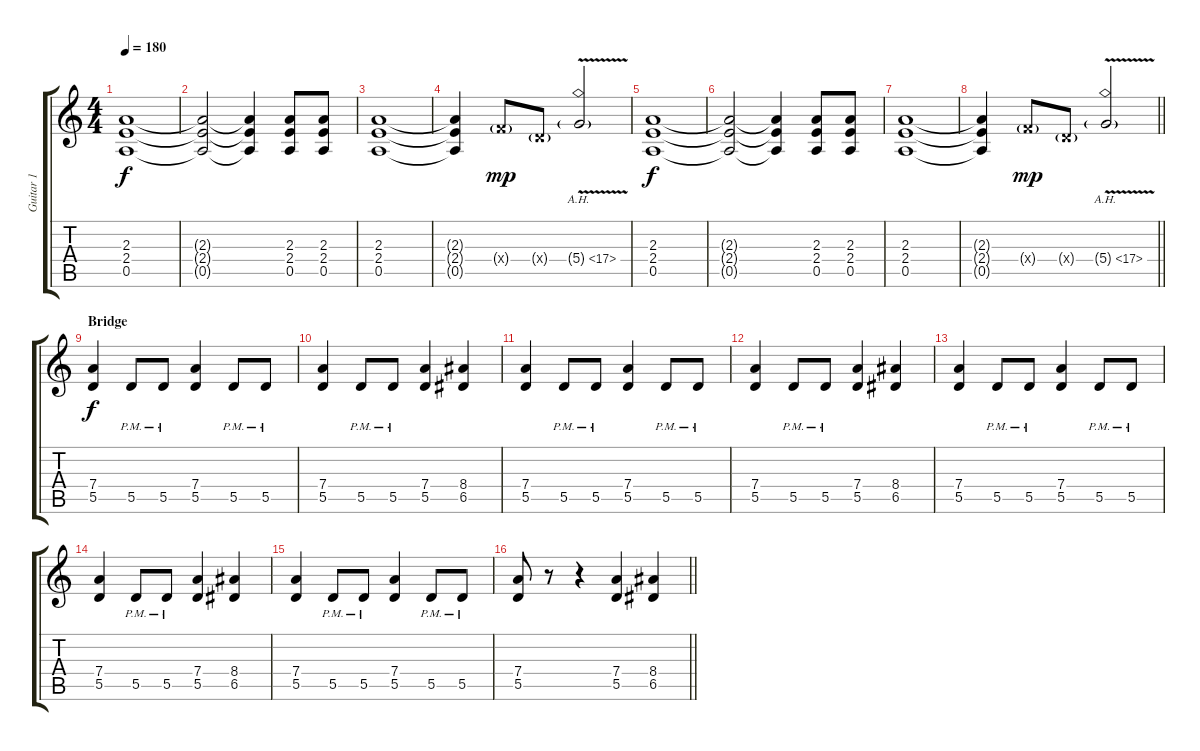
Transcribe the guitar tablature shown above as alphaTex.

\track ("Guitar 1" "Guitar 1") {instrument distortionguitar}
\staff {score tabs}
\tuning (E4 B3 G3 D3 A2 E2) {hide}
\ts (4 4)
\tempo 180
\clef g2
\ks c
(2.3 2.4 0.5).1{dy f} |
(2.3{t} 2.4{t} 0.5{t}).2 (2.3{t} 2.4{t} 0.5{t}).4 (2.3 2.4 0.5).8 (2.3 2.4 0.5).8 |
(2.3 2.4 0.5).1 |
(2.3{t} 2.4{t} 0.5{t}).4 3.4{g x}.8{dy mp} 0.4{g x}.8 5.4{ah 12 v g}.2 |
(2.3 2.4 0.5).1{dy f} |
(2.3{t} 2.4{t} 0.5{t}).2 (2.3{t} 2.4{t} 0.5{t}).4 (2.3 2.4 0.5).8 (2.3 2.4 0.5).8 |
(2.3 2.4 0.5).1 |
\barLineRight lightlight
(2.3{t} 2.4{t} 0.5{t}).4 3.4{g x}.8{dy mp} 0.4{g x}.8 5.4{ah 12 v g}.2 |
\section ("" "Bridge")
(7.4 5.5).4{dy f} 5.5{pm}.8 5.5{pm}.8 (7.4 5.5).4 5.5{pm}.8 5.5{pm}.8 |
(7.4 5.5).4 5.5{pm}.8 5.5{pm}.8 (7.4 5.5).4 (8.4 6.5).4 |
(7.4 5.5).4 5.5{pm}.8 5.5{pm}.8 (7.4 5.5).4 5.5{pm}.8 5.5{pm}.8 |
(7.4 5.5).4 5.5{pm}.8 5.5{pm}.8 (7.4 5.5).4 (8.4 6.5).4 |
(7.4 5.5).4 5.5{pm}.8 5.5{pm}.8 (7.4 5.5).4 5.5{pm}.8 5.5{pm}.8 |
(7.4 5.5).4 5.5{pm}.8 5.5{pm}.8 (7.4 5.5).4 (8.4 6.5).4 |
(7.4 5.5).4 5.5{pm}.8 5.5{pm}.8 (7.4 5.5).4 5.5{pm}.8 5.5{pm}.8 |
\barLineRight lightlight
(7.4 5.5).8 r.8 r.4 (7.4 5.5).4 (8.4 6.5).4
